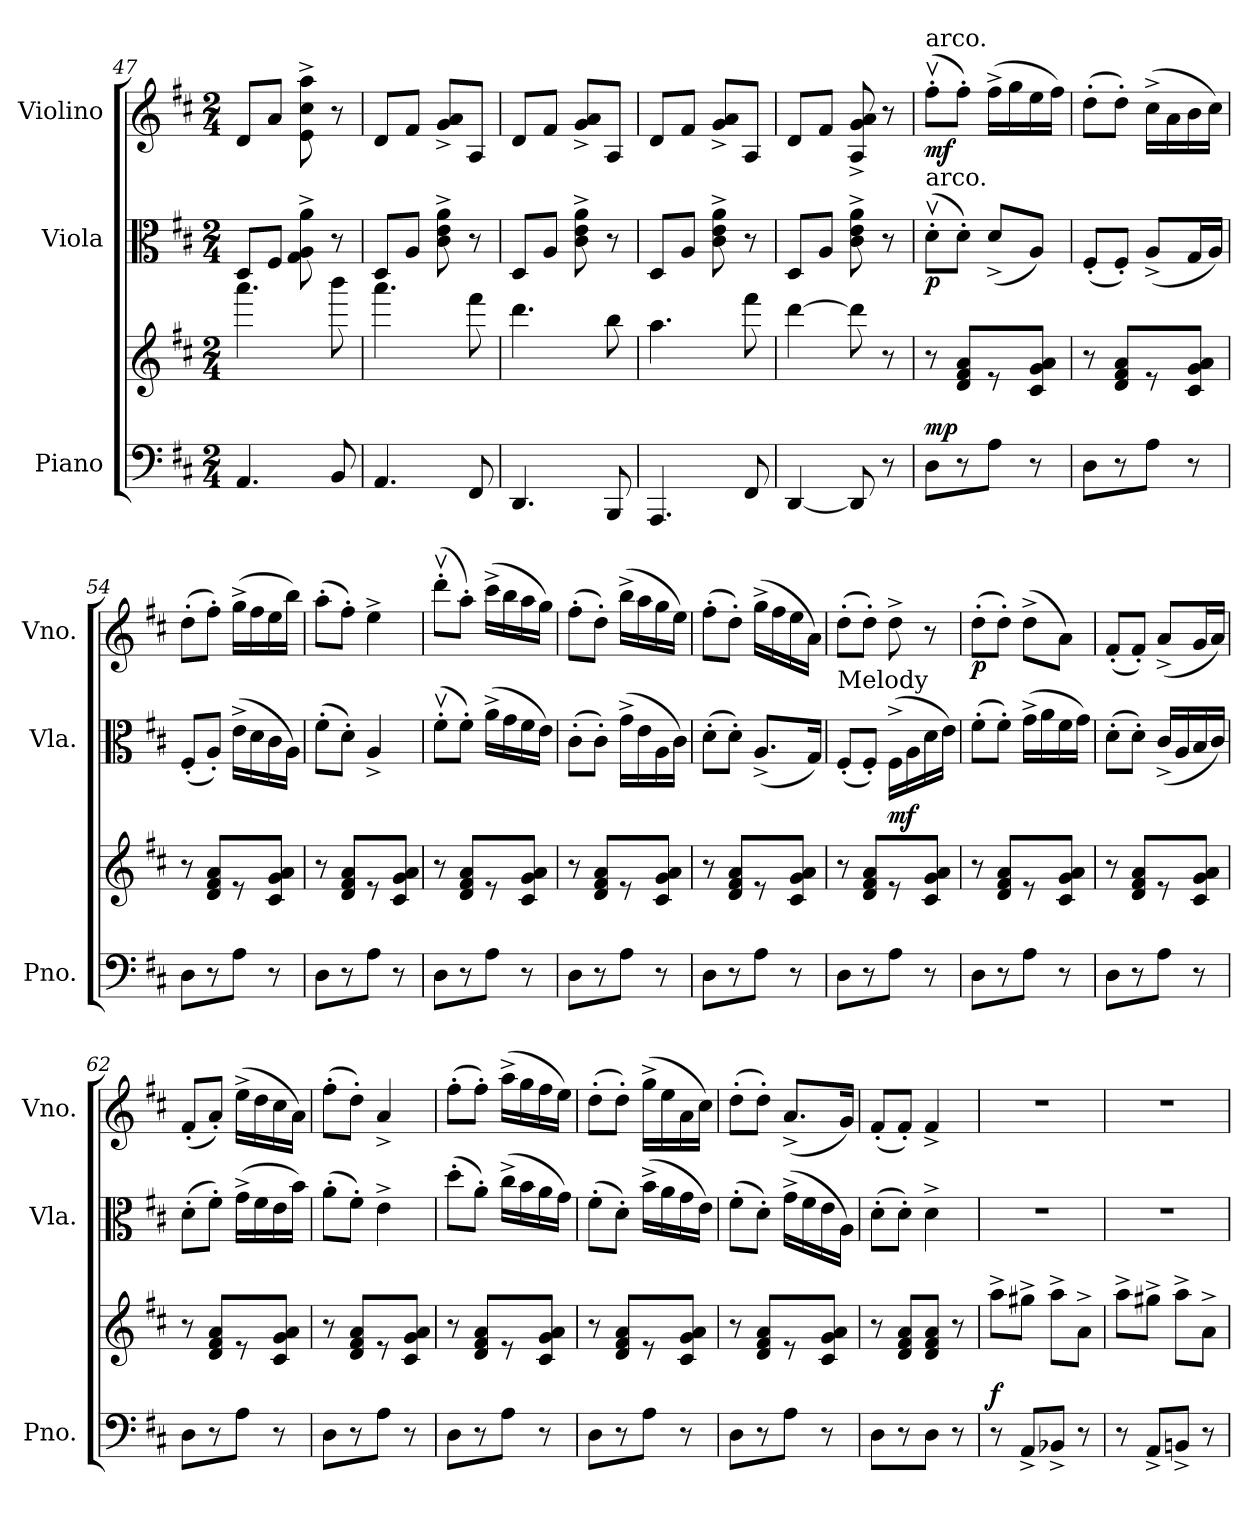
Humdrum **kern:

**kern	**kern	**dynam	**kern	**dynam	**kern	**dynam
*part3	*part3	*part3	*part2	*part2	*part1	*part1
*staff4	*staff3	*staff3/4	*staff2	*staff2	*staff1	*staff1
*I"Piano	*	*	*I"Viola	*	*I"Violino	*
*I'Pno.	*	*	*I'Vla.	*	*I'Vno.	*
*clefF4	*clefG2	*	*clefC3	*	*clefG2	*
*k[f#c#]	*k[f#c#]	*	*k[f#c#]	*	*k[f#c#]	*
*M2/4	*M2/4	*	*M2/4	*	*M2/4	*
=47	=47	=47	=47	=47	=47	=47
4.AA/	4.aaa\	.	8D/L	.	8d/L	.
.	.	.	8F#/J	.	8a/J	.
.	.	.	8G\^ 8A\^ 8a\^	.	8e\^ 8cc#\^ 8aa\^	.
8BB/	8bbb\	.	8r	.	8r	.
!!LO:PB:g=z
=48	=48	=48	=48	=48	=48	=48
4.AA/	4.aaa\	.	8D/L	.	8d/L	.
.	.	.	8A/J	.	8f#/J	.
.	.	.	8c#\^ 8e\^ 8a\^	.	8g/^ 8a/^L	.
8FF#/	8fff#\	.	8r	.	8A/J	.
=49	=49	=49	=49	=49	=49	=49
4.DD/	4.ddd\	.	8D/L	.	8d/L	.
.	.	.	8A/J	.	8f#/J	.
.	.	.	8c#\^ 8e\^ 8a\^	.	8g/^ 8a/^L	.
8BBB/	8bb\	.	8r	.	8A/J	.
=50	=50	=50	=50	=50	=50	=50
4.AAA/	4.aa\	.	8D/L	.	8d/L	.
.	.	.	8A/J	.	8f#/J	.
.	.	.	8c#\^ 8e\^ 8a\^	.	8g/^ 8a/^L	.
8FF#/	8fff#\	.	8r	.	8A/J	.
=51	=51	=51	=51	=51	=51	=51
[4DD/	[4ddd\	.	8D/L	.	8d/L	.
.	.	.	8A/J	.	8f#/J	.
8DD/]	8ddd\]	.	8c#\^ 8e\^ 8a\^	.	8A/^ 8g/^ 8a/^	.
8r	8r	.	8r	.	8r	.
=52	=52	=52	=52	=52	=52	=52
!	!	!	!	!	!LO:TX:a:t=arco.	!
!	!	!	!LO:TX:a:t=arco.	!	!	!
!	!	!LO:DY:a=2	!	!LO:DY:b	!	!LO:DY:b
8D\L	8r	mp	(8dv'\L	p	(8ff#v'\L	mf
8r	8d/ 8f#/ 8a/L	.	8d'\J)	.	8ff#'\J)	.
8A\J	8r	.	(8d^/L	.	(16ff#^\LL	.
.	.	.	.	.	16gg\	.
8r	8c#/ 8g/ 8a/J	.	8A/J)	.	16ee\	.
.	.	.	.	.	16ff#\JJ)	.
=53	=53	=53	=53	=53	=53	=53
8D\L	8r	.	(8F#'/L	.	(8dd'\L	.
8r	8d/ 8f#/ 8a/L	.	8F#'/J)	.	8dd'\J)	.
8A\J	8r	.	(8A^/L	.	(16cc#^\LL	.
.	.	.	.	.	16a\	.
8r	8c#/ 8g/ 8a/J	.	16G/L	.	16b\	.
.	.	.	16A/JJ)	.	16cc#\JJ)	.
!!LO:LB:g=z
=54	=54	=54	=54	=54	=54	=54
8D\L	8r	.	(8F#'/L	.	(8dd'\L	.
8r	8d/ 8f#/ 8a/L	.	8A'/J)	.	8ff#'\J)	.
8A\J	8r	.	(16e^\LL	.	(16gg^\LL	.
.	.	.	16d\	.	16ff#\	.
8r	8c#/ 8g/ 8a/J	.	16c#\	.	16ee\	.
.	.	.	16A\JJ)	.	16bb\JJ)	.
=55	=55	=55	=55	=55	=55	=55
8D\L	8r	.	(8f#'\L	.	(8aa'\L	.
8r	8d/ 8f#/ 8a/L	.	8d'\J)	.	8ff#'\J)	.
8A\J	8r	.	4A^/	.	4ee^\	.
8r	8c#/ 8g/ 8a/J	.	.	.	.	.
=56	=56	=56	=56	=56	=56	=56
8D\L	8r	.	(8f#v'\L	.	(8dddv'\L	.
8r	8d/ 8f#/ 8a/L	.	8f#'\J)	.	8aa'\J)	.
8A\J	8r	.	(16a^\LL	.	(16ccc#^\LL	.
.	.	.	16g\	.	16bb\	.
8r	8c#/ 8g/ 8a/J	.	16f#\	.	16aa\	.
.	.	.	16e\JJ)	.	16gg\JJ)	.
=57	=57	=57	=57	=57	=57	=57
8D\L	8r	.	(8c#'\L	.	(8ff#'\L	.
8r	8d/ 8f#/ 8a/L	.	8c#'\J)	.	8dd'\J)	.
8A\J	8r	.	(16g^\LL	.	(16bb^\LL	.
.	.	.	16e\	.	16aa\	.
8r	8c#/ 8g/ 8a/J	.	16A\	.	16gg\	.
.	.	.	16c#\JJ)	.	16ee\JJ)	.
=58	=58	=58	=58	=58	=58	=58
8D\L	8r	.	(8d'\L	.	(8ff#'\L	.
8r	8d/ 8f#/ 8a/L	.	8d'\J)	.	8dd'\J)	.
8A\J	8r	.	(8.A^/L	.	(16gg^\LL	.
.	.	.	.	.	16ff#\	.
8r	8c#/ 8g/ 8a/J	.	.	.	16ee\	.
.	.	.	16G/Jk)	.	16a\JJ)	.
=59	=59	=59	=59	=59	=59	=59
!	!	!	!LO:TX:a:t=Melody	!	!	!
8D\L	8r	.	(8F#'/L	.	(8dd'\L	.
8r	8d/ 8f#/ 8a/L	.	8F#'/J)	.	8dd'\J)	.
!	!	!LO:DY:a	!	!	!	!
8A\J	8r	mf	(16F#^\LL	.	8dd^\	.
.	.	.	16A\	.	.	.
8r	8c#/ 8g/ 8a/J	.	16d\	.	8r	.
.	.	.	16e\JJ)	.	.	.
!!LO:LB:g=z
=60	=60	=60	=60	=60	=60	=60
!	!	!	!	!	!	!LO:DY:b
8D\L	8r	.	(8f#'\L	.	(8dd'\L	p
8r	8d/ 8f#/ 8a/L	.	8f#'\J)	.	8dd'\J)	.
8A\J	8r	.	(16g^\LL	.	(8dd^\L	.
.	.	.	16a\	.	.	.
8r	8c#/ 8g/ 8a/J	.	16f#\	.	8a\J)	.
.	.	.	16g\JJ)	.	.	.
=61	=61	=61	=61	=61	=61	=61
8D\L	8r	.	(8d'\L	.	(8f#'/L	.
8r	8d/ 8f#/ 8a/L	.	8d'\J)	.	8f#'/J)	.
8A\J	8r	.	(16c#^/LL	.	(8a^/L	.
.	.	.	16A/	.	.	.
8r	8c#/ 8g/ 8a/J	.	16B/	.	16g/L	.
.	.	.	16c#/JJ)	.	16a/JJ)	.
=62	=62	=62	=62	=62	=62	=62
8D\L	8r	.	(8d'\L	.	(8f#'/L	.
8r	8d/ 8f#/ 8a/L	.	8f#'\J)	.	8a'/J)	.
8A\J	8r	.	(16g^\LL	.	(16ee^\LL	.
.	.	.	16f#\	.	16dd\	.
8r	8c#/ 8g/ 8a/J	.	16e\	.	16cc#\	.
.	.	.	16b\JJ)	.	16a\JJ)	.
=63	=63	=63	=63	=63	=63	=63
8D\L	8r	.	(8a'\L	.	(8ff#'\L	.
8r	8d/ 8f#/ 8a/L	.	8f#'\J)	.	8dd'\J)	.
8A\J	8r	.	4e^\	.	4a^/	.
8r	8c#/ 8g/ 8a/J	.	.	.	.	.
=64	=64	=64	=64	=64	=64	=64
8D\L	8r	.	(8dd'\L	.	(8ff#'\L	.
8r	8d/ 8f#/ 8a/L	.	8a'\J)	.	8ff#'\J)	.
8A\J	8r	.	(16cc#^\LL	.	(16aa^\LL	.
.	.	.	16b\	.	16gg\	.
8r	8c#/ 8g/ 8a/J	.	16a\	.	16ff#\	.
.	.	.	16g\JJ)	.	16ee\JJ)	.
=65	=65	=65	=65	=65	=65	=65
8D\L	8r	.	(8f#'\L	.	(8dd'\L	.
8r	8d/ 8f#/ 8a/L	.	8d'\J)	.	8dd'\J)	.
8A\J	8r	.	(16b^\LL	.	(16gg^\LL	.
.	.	.	16a\	.	16ee\	.
8r	8c#/ 8g/ 8a/J	.	16g\	.	16a\	.
.	.	.	16e\JJ)	.	16cc#\JJ)	.
!!LO:PB:g=z
=66	=66	=66	=66	=66	=66	=66
8D\L	8r	.	(8f#'\L	.	(8dd'\L	.
8r	8d/ 8f#/ 8a/L	.	8d'\J)	.	8dd'\J)	.
8A\J	8r	.	(16g^\LL	.	(8.a^/L	.
.	.	.	16f#\	.	.	.
8r	8c#/ 8g/ 8a/J	.	16e\	.	.	.
.	.	.	16A\JJ)	.	16g/Jk)	.
=67	=67	=67	=67	=67	=67	=67
8D\L	8r	.	(8d'\L	.	(8f#'/L	.
8r	8d/ 8f#/ 8a/L	.	8d'\J)	.	8f#'/J)	.
8D\J	8d/ 8f#/ 8a/J	.	4d^\	.	4f#^/	.
8r	8r	.	.	.	.	.
=68	=68	=68	=68	=68	=68	=68
!	!	!LO:DY:a=2	!	!	!	!
8r	8aa^\L	f	2r	.	2r	.
8AA^/L	8gg#X^\J	.	.	.	.	.
8BB-X^/J	8aa^\L	.	.	.	.	.
8r	8a^\J	.	.	.	.	.
=69	=69	=69	=69	=69	=69	=69
8r	8aa^\L	.	2r	.	2r	.
8AA^/L	8gg#X^\J	.	.	.	.	.
8BBn^/J	8aa^\L	.	.	.	.	.
8r	8a^\J	.	.	.	.	.
=	=	=	=	=	=	=
*-	*-	*-	*-	*-	*-	*-
